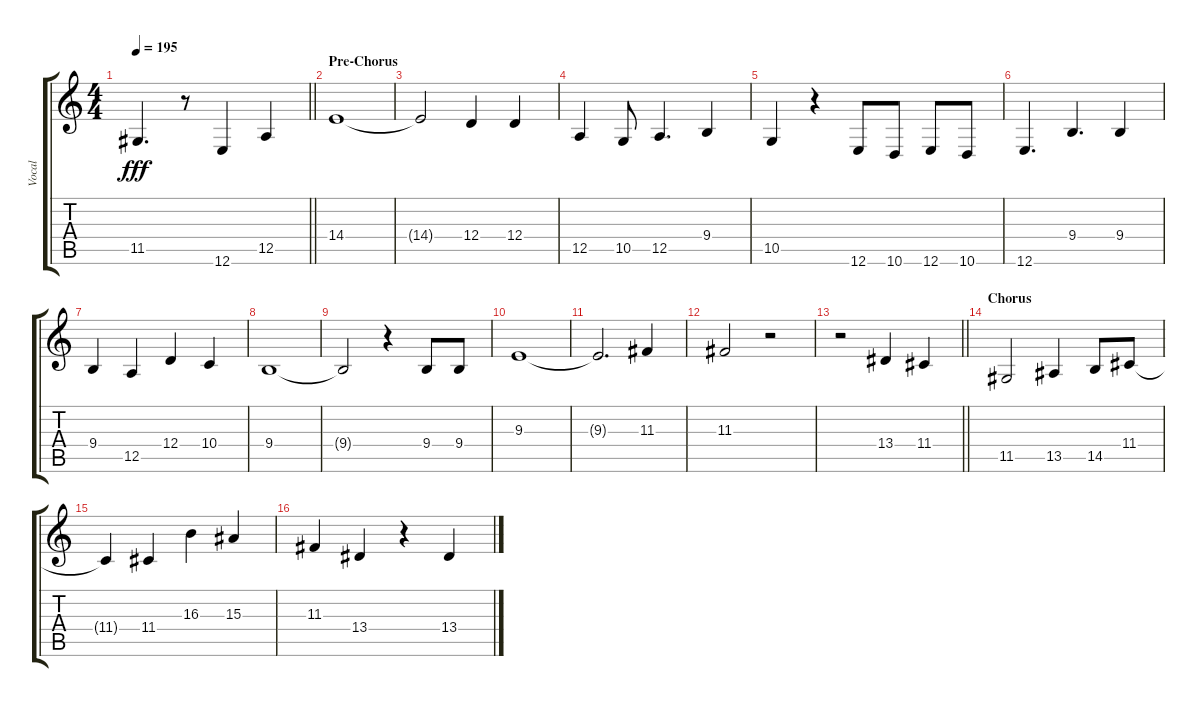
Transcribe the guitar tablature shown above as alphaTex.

\track ("Vocal" "Vocal") {instrument acousticgrandpiano}
\staff {score tabs}
\tuning (E4 B3 G3 D3 A2 E2) {hide}
\ts (4 4)
\tempo 195
\clef g2
\barLineRight lightlight
\ks c
11.5.4{d dy fff} r.8 12.6.4 12.5.4 |
\section ("" "Pre-Chorus")
14.4.1 |
14.4{t}.2 12.4.4 12.4.4 |
12.5.4 10.5.8 12.5.4{d} 9.4.4 |
10.5.4 r.4 12.6.8 10.6.8 12.6.8 10.6.8 |
12.6.4{d} 9.4.4{d} 9.4.4 |
9.4.4 12.5.4 12.4.4 10.4.4 |
9.4.1 |
9.4{t}.2 r.4 9.4.8 9.4.8 |
9.3.1 |
9.3{t}.2{d} 11.3.4 |
11.3.2 r.2 |
\barLineRight lightlight
r.2 13.4.4 11.4.4 |
\section ("" "Chorus")
11.5.2 13.5.4 14.5.8 11.4.8 |
11.4{t}.4 11.4.4 16.3.4 15.3.4 |
11.3.4 13.4.4 r.4 13.4.4
